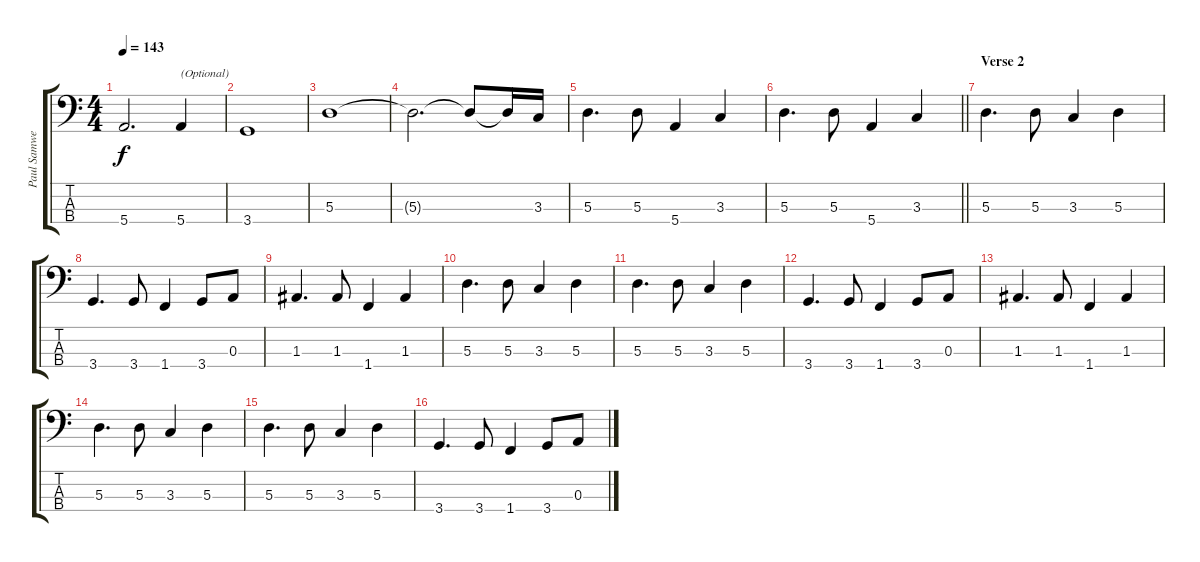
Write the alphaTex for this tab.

\track ("Paul Samwell-Smith" "Paul Samwe") {instrument electricbassfinger}
\staff {score tabs}
\tuning (G2 D2 A1 E1) {hide}
\ts (4 4)
\tempo 143
\clef f4
\ks c
5.4.2{d dy f} 5.4.4{txt "(Optional)"} |
3.4.1 |
5.3.1 |
5.3{t}.2{d} 5.3{t}.8 5.3{t}.16 3.3.16 |
5.3.4{d} 5.3.8 5.4.4 3.3.4 |
\barLineRight lightlight
5.3.4{d} 5.3.8 5.4.4 3.3.4 |
\section ("" "Verse 2")
5.3.4{d} 5.3.8 3.3.4 5.3.4 |
3.4.4{d} 3.4.8 1.4.4 3.4.8 0.3.8 |
1.3.4{d} 1.3.8 1.4.4 1.3.4 |
5.3.4{d} 5.3.8 3.3.4 5.3.4 |
5.3.4{d} 5.3.8 3.3.4 5.3.4 |
3.4.4{d} 3.4.8 1.4.4 3.4.8 0.3.8 |
1.3.4{d} 1.3.8 1.4.4 1.3.4 |
5.3.4{d} 5.3.8 3.3.4 5.3.4 |
5.3.4{d} 5.3.8 3.3.4 5.3.4 |
3.4.4{d} 3.4.8 1.4.4 3.4.8 0.3.8
